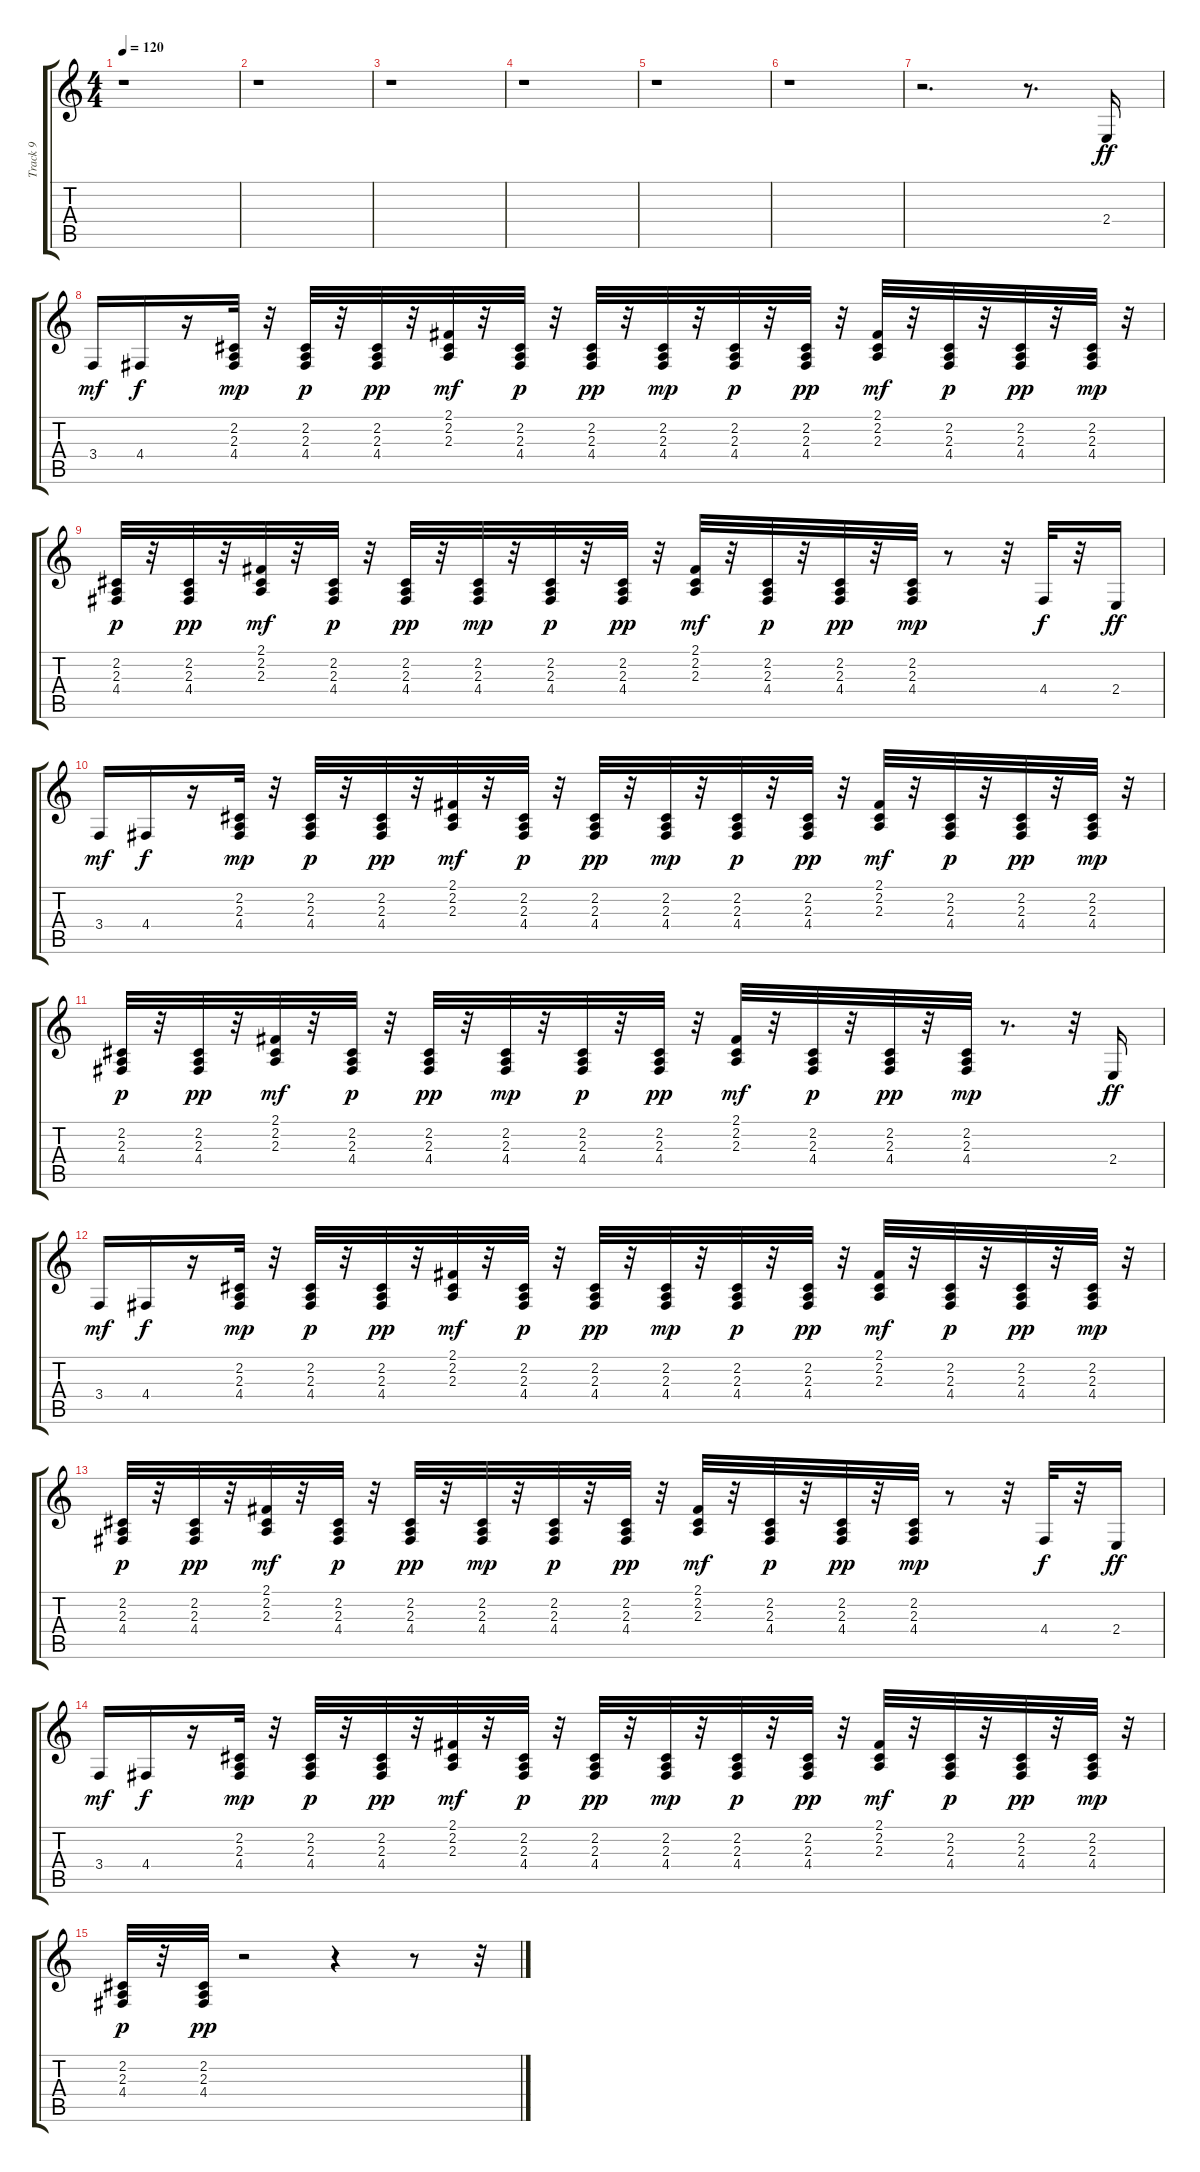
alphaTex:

\track ("Track 9" "Track 9") {instrument clavinet}
\staff {score tabs}
\tuning (E4 B3 G3 D3 A2 E2) {hide}
\ts (4 4)
\tempo 120
\clef g2
\ks c
r.1{dy fff} |
r.1 |
r.1 |
r.1 |
r.1 |
r.1 |
r.2{d} r.8{d} 2.4.16{dy ff} |
3.4.16{dy mf} 4.4.16{dy f} r.16 (2.2 2.3 4.4).32{dy mp} r.32 (2.2 2.3 4.4).32{dy p} r.32 (2.2 2.3 4.4).32{dy pp} r.32 (2.1 2.2 2.3).32{dy mf} r.32 (2.2 2.3 4.4).32{dy p} r.32 (2.2 2.3 4.4).32{dy pp} r.32 (2.2 2.3 4.4).32{dy mp} r.32 (2.2 2.3 4.4).32{dy p} r.32 (2.2 2.3 4.4).32{dy pp} r.32 (2.1 2.2 2.3).32{dy mf} r.32 (2.2 2.3 4.4).32{dy p} r.32 (2.2 2.3 4.4).32{dy pp} r.32 (2.2 2.3 4.4).32{dy mp} r.32 |
(2.2 2.3 4.4).32{dy p} r.32 (2.2 2.3 4.4).32{dy pp} r.32 (2.1 2.2 2.3).32{dy mf} r.32 (2.2 2.3 4.4).32{dy p} r.32 (2.2 2.3 4.4).32{dy pp} r.32 (2.2 2.3 4.4).32{dy mp} r.32 (2.2 2.3 4.4).32{dy p} r.32 (2.2 2.3 4.4).32{dy pp} r.32 (2.1 2.2 2.3).32{dy mf} r.32 (2.2 2.3 4.4).32{dy p} r.32 (2.2 2.3 4.4).32{dy pp} r.32 (2.2 2.3 4.4).32{dy mp} r.8 r.32 4.4.32{dy f} r.32 2.4.16{dy ff} |
3.4.16{dy mf} 4.4.16{dy f} r.16 (2.2 2.3 4.4).32{dy mp} r.32 (2.2 2.3 4.4).32{dy p} r.32 (2.2 2.3 4.4).32{dy pp} r.32 (2.1 2.2 2.3).32{dy mf} r.32 (2.2 2.3 4.4).32{dy p} r.32 (2.2 2.3 4.4).32{dy pp} r.32 (2.2 2.3 4.4).32{dy mp} r.32 (2.2 2.3 4.4).32{dy p} r.32 (2.2 2.3 4.4).32{dy pp} r.32 (2.1 2.2 2.3).32{dy mf} r.32 (2.2 2.3 4.4).32{dy p} r.32 (2.2 2.3 4.4).32{dy pp} r.32 (2.2 2.3 4.4).32{dy mp} r.32 |
(2.2 2.3 4.4).32{dy p} r.32 (2.2 2.3 4.4).32{dy pp} r.32 (2.1 2.2 2.3).32{dy mf} r.32 (2.2 2.3 4.4).32{dy p} r.32 (2.2 2.3 4.4).32{dy pp} r.32 (2.2 2.3 4.4).32{dy mp} r.32 (2.2 2.3 4.4).32{dy p} r.32 (2.2 2.3 4.4).32{dy pp} r.32 (2.1 2.2 2.3).32{dy mf} r.32 (2.2 2.3 4.4).32{dy p} r.32 (2.2 2.3 4.4).32{dy pp} r.32 (2.2 2.3 4.4).32{dy mp} r.8{d} r.32 2.4.16{dy ff} |
3.4.16{dy mf} 4.4.16{dy f} r.16 (2.2 2.3 4.4).32{dy mp} r.32 (2.2 2.3 4.4).32{dy p} r.32 (2.2 2.3 4.4).32{dy pp} r.32 (2.1 2.2 2.3).32{dy mf} r.32 (2.2 2.3 4.4).32{dy p} r.32 (2.2 2.3 4.4).32{dy pp} r.32 (2.2 2.3 4.4).32{dy mp} r.32 (2.2 2.3 4.4).32{dy p} r.32 (2.2 2.3 4.4).32{dy pp} r.32 (2.1 2.2 2.3).32{dy mf} r.32 (2.2 2.3 4.4).32{dy p} r.32 (2.2 2.3 4.4).32{dy pp} r.32 (2.2 2.3 4.4).32{dy mp} r.32 |
(2.2 2.3 4.4).32{dy p} r.32 (2.2 2.3 4.4).32{dy pp} r.32 (2.1 2.2 2.3).32{dy mf} r.32 (2.2 2.3 4.4).32{dy p} r.32 (2.2 2.3 4.4).32{dy pp} r.32 (2.2 2.3 4.4).32{dy mp} r.32 (2.2 2.3 4.4).32{dy p} r.32 (2.2 2.3 4.4).32{dy pp} r.32 (2.1 2.2 2.3).32{dy mf} r.32 (2.2 2.3 4.4).32{dy p} r.32 (2.2 2.3 4.4).32{dy pp} r.32 (2.2 2.3 4.4).32{dy mp} r.8 r.32 4.4.32{dy f} r.32 2.4.16{dy ff} |
3.4.16{dy mf} 4.4.16{dy f} r.16 (2.2 2.3 4.4).32{dy mp} r.32 (2.2 2.3 4.4).32{dy p} r.32 (2.2 2.3 4.4).32{dy pp} r.32 (2.1 2.2 2.3).32{dy mf} r.32 (2.2 2.3 4.4).32{dy p} r.32 (2.2 2.3 4.4).32{dy pp} r.32 (2.2 2.3 4.4).32{dy mp} r.32 (2.2 2.3 4.4).32{dy p} r.32 (2.2 2.3 4.4).32{dy pp} r.32 (2.1 2.2 2.3).32{dy mf} r.32 (2.2 2.3 4.4).32{dy p} r.32 (2.2 2.3 4.4).32{dy pp} r.32 (2.2 2.3 4.4).32{dy mp} r.32 |
(2.2 2.3 4.4).32{dy p} r.32 (2.2 2.3 4.4).32{dy pp} r.2 r.4 r.8 r.32
